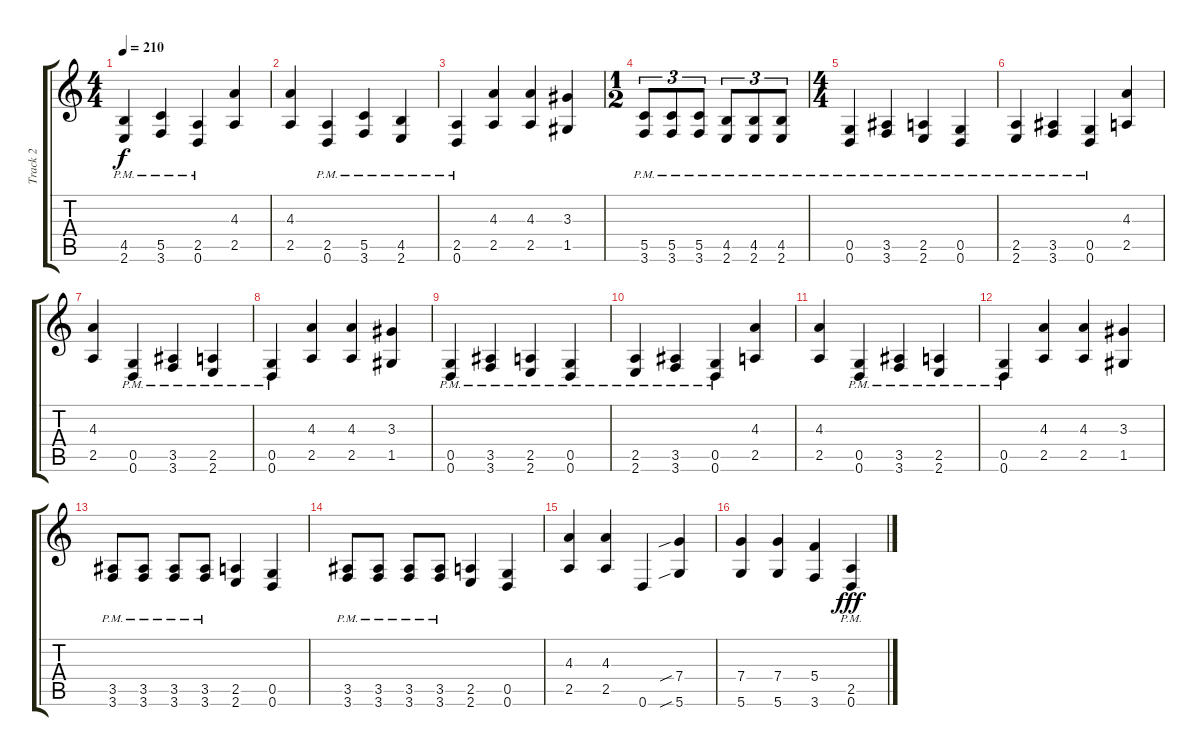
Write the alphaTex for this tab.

\track ("Track 2" "Track 2") {instrument distortionguitar}
\staff {score tabs}
\tuning (D4 A3 F3 C3 G2 D2) {hide}
\ts (4 4)
\tempo 210
\clef g2
\ks c
(4.5{pm} 2.6{pm}).4{dy f} (5.5{pm} 3.6{pm}).4 (2.5{pm} 0.6{pm}).4 (4.3 2.5).4 |
(4.3 2.5).4 (2.5{pm} 0.6{pm}).4 (5.5{pm} 3.6{pm}).4 (4.5{pm} 2.6{pm}).4 |
(2.5{pm} 0.6{pm}).4 (4.3 2.5).4 (4.3 2.5).4 (3.3 1.5).4 |
\ts (1 2)
(5.5{pm} 3.6{pm}).8{tu (3 2)} (5.5{pm} 3.6{pm}).8{tu (3 2)} (5.5{pm} 3.6{pm}).8{tu (3 2)} (4.5{pm} 2.6{pm}).8{tu (3 2)} (4.5{pm} 2.6{pm}).8{tu (3 2)} (4.5{pm} 2.6{pm}).8{tu (3 2)} |
\ts (4 4)
(0.5{pm} 0.6{pm}).4 (3.5{pm} 3.6{pm}).4 (2.5{pm} 2.6{pm}).4 (0.5{pm} 0.6{pm}).4 |
(2.5{pm} 2.6{pm}).4 (3.5{pm} 3.6{pm}).4 (0.5{pm} 0.6{pm}).4 (4.3 2.5).4 |
(4.3 2.5).4 (0.5{pm} 0.6{pm}).4 (3.5{pm} 3.6{pm}).4 (2.5{pm} 2.6{pm}).4 |
(0.5{pm} 0.6{pm}).4 (4.3 2.5).4 (4.3 2.5).4 (3.3 1.5).4 |
(0.5{pm} 0.6{pm}).4 (3.5{pm} 3.6{pm}).4 (2.5{pm} 2.6{pm}).4 (0.5{pm} 0.6{pm}).4 |
(2.5{pm} 2.6{pm}).4 (3.5{pm} 3.6{pm}).4 (0.5{pm} 0.6{pm}).4 (4.3 2.5).4 |
(4.3 2.5).4 (0.5{pm} 0.6{pm}).4 (3.5{pm} 3.6{pm}).4 (2.5{pm} 2.6{pm}).4 |
(0.5{pm} 0.6{pm}).4 (4.3 2.5).4 (4.3 2.5).4 (3.3 1.5).4 |
(3.5{pm} 3.6{pm}).8 (3.5{pm} 3.6{pm}).8 (3.5{pm} 3.6{pm}).8 (3.5{pm} 3.6{pm}).8 (2.5 2.6).4 (0.5 0.6).4 |
(3.5{pm} 3.6{pm}).8 (3.5{pm} 3.6{pm}).8 (3.5{pm} 3.6{pm}).8 (3.5{pm} 3.6{pm}).8 (2.5 2.6).4 (0.5 0.6).4 |
(4.3 2.5).4 (4.3 2.5).4 0.6.4 (7.4{sib} 5.6{sib}).4 |
(7.4 5.6).4 (7.4 5.6).4 (5.4 3.6).4 (2.5{pm} 0.6{pm}).4{dy fff}
